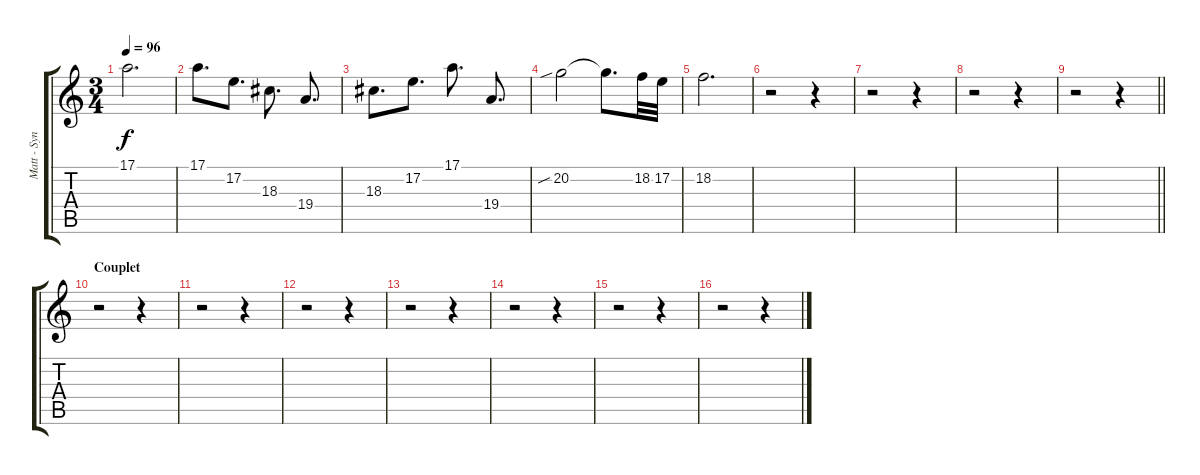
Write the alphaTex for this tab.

\track ("Matt - Synth" "Matt - Syn") {instrument pad4choir}
\staff {score tabs}
\tuning (E4 B3 G3 D3 A2 E2) {hide}
\ts (3 4)
\tempo 96
\clef g2
\ks c
17.1.2{d dy f} |
17.1.8{d} 17.2.8{d} 18.3.8{d} 19.4.8{d} |
18.3.8{d} 17.2.8{d} 17.1.8{d} 19.4.8{d} |
20.2{sib}.2 20.2{t}.8{d} 18.2.32 17.2.32 |
18.2.2{d} |
r.2 r.4 |
r.2 r.4 |
r.2 r.4 |
\barLineRight lightlight
r.2 r.4 |
\section ("" "Couplet")
r.2 r.4 |
r.2 r.4 |
r.2 r.4 |
r.2 r.4 |
r.2 r.4 |
r.2 r.4 |
r.2 r.4
